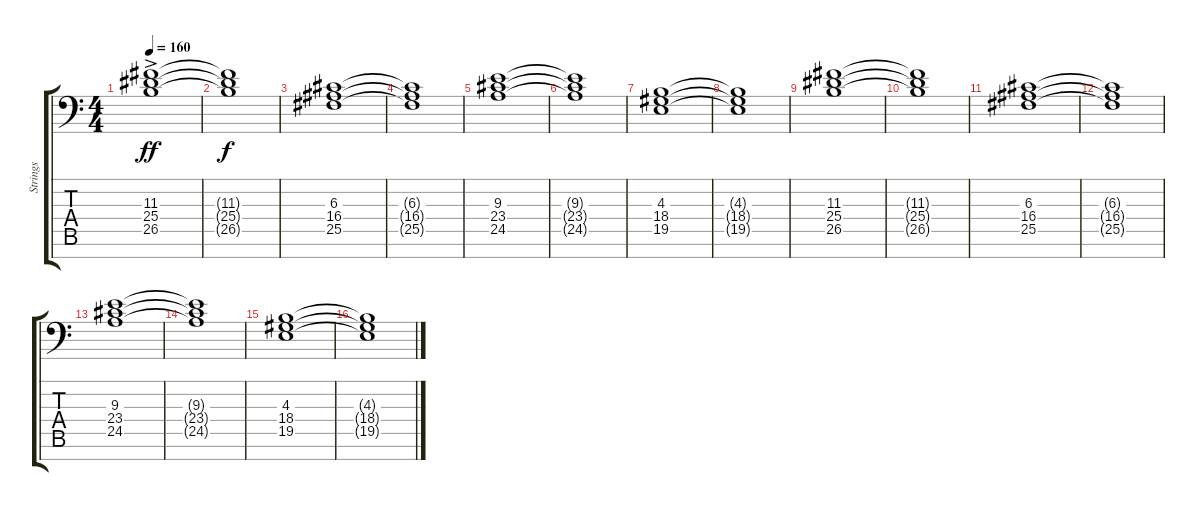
\track ("Strings" "Strings") {instrument synthstrings1}
\staff {score tabs}
\tuning (E5 B4 G3 D2 A1 E1 B-1) {hide}
\ts (4 4)
\tempo 160
\clef f4
\ks c
(11.3{ac} 25.4 26.5).1{dy ff} |
(11.3{t} 25.4{t} 26.5{t}).1{dy f} |
(6.3 16.4 25.5).1 |
(6.3{t} 16.4{t} 25.5{t}).1 |
(9.3 23.4 24.5).1 |
(9.3{t} 23.4{t} 24.5{t}).1 |
(4.3 18.4 19.5).1 |
(4.3{t} 18.4{t} 19.5{t}).1 |
(11.3 25.4 26.5).1 |
(11.3{t} 25.4{t} 26.5{t}).1 |
(6.3 16.4 25.5).1 |
(6.3{t} 16.4{t} 25.5{t}).1 |
(9.3 23.4 24.5).1 |
(9.3{t} 23.4{t} 24.5{t}).1 |
(4.3 18.4 19.5).1 |
(4.3{t} 18.4{t} 19.5{t}).1
